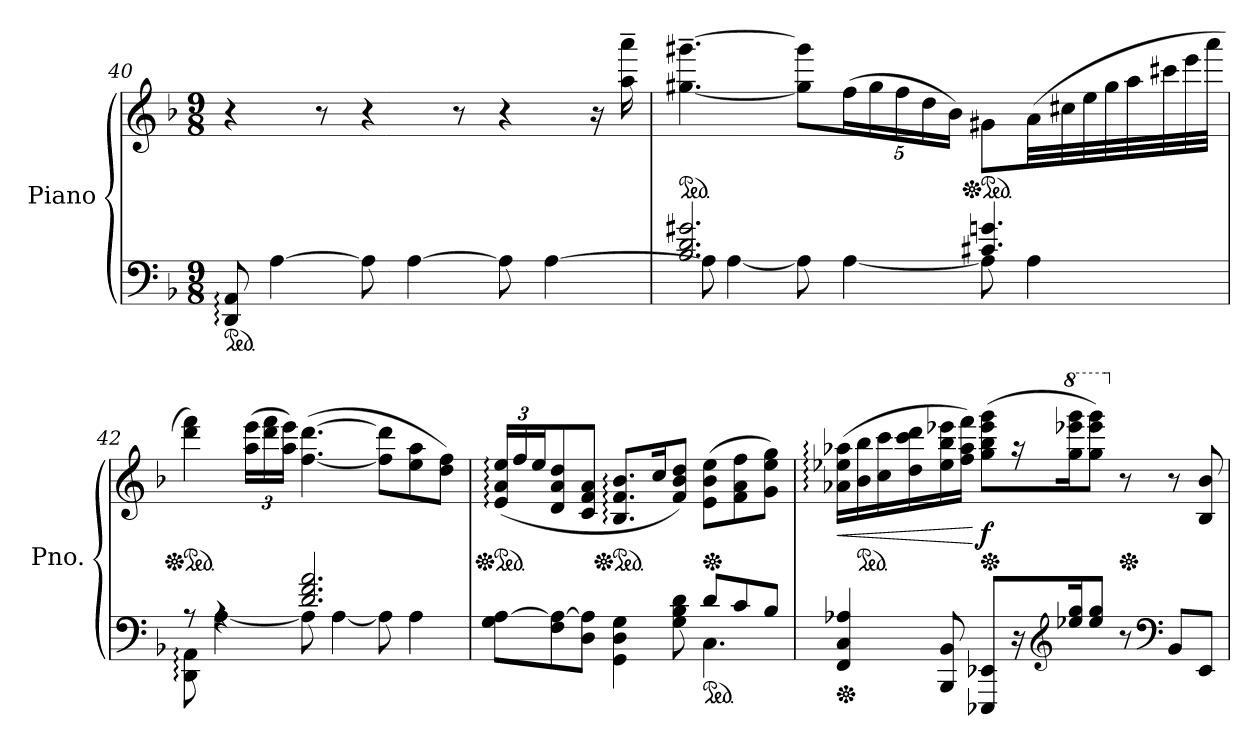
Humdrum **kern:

**kern	**kern	**dynam
*part1	*part1	*part1
*staff2	*staff1	*staff1/2
*I"Piano	*	*
*I'Pno.	*	*
!!LO:LB:g=z
*clefF4	*clefG2	*
*k[b-]	*k[b-]	*
*M9/8	*M9/8	*
*ped	*	*
=40	=40	=40
8DD/: 8AA/:	4r	.
[4A\	.	.
.	8r	.
8A\]	4r	.
[4A\	.	.
.	8r	.
8A\]	4r	.
[4A\	.	.
.	16r	.
.	16aa\~ 16aaa\~	.
=41	=41	=41
*^	*	*
*	*	*ped	*
2.B-/ 2.d/ 2.g#X/	8A\]	[4.gg#X\~ [4.ggg#X\~	.
.	[4A\	.	.
.	8A\]	8gg#\] 8ggg#\]L	.
*	*	*Xbrackettup	*
.	[4A\	(>20ff\L	.
.	.	20gg#\	.
.	.	20ff\	.
.	.	20dd\	.
.	.	20b-\JJ)	.
*	*	*Xped	*
*	*	*ped	*
4.c#X/ 4.gn/	8A\]	8g#X\L	.
.	4A\	(>32a\LL	.
.	.	32cc#X\	.
.	.	32ee\	.
.	.	32gg#\	.
.	.	32aa\	.
.	.	32ccc#X\	.
.	.	32eee\	.
.	.	32aaa\JJJ	.
=42	=42	=42	=42
*	*	*Xped	*
*	*	*ped	*
8rA	8DD\: 8AA\:	4ddd\ 4fff\)	.
4rA	[4A\	.	.
.	.	(>24aa\ 24eee\LL	.
.	.	24ddd\ 24fff\	.
.	.	24aa\ 24eee\JJ)	.
2.d/ 2.f/ 2.a/	8A\]	(>[4.ff\ [4.ddd\	.
.	[4A\	.	.
.	8A\]	8ff\] 8ddd\]L	.
.	4A\	8ee\ 8aa\	.
.	.	8dd\ 8ff\J)	.
!!LO:PB:g=z
=43	=43	=43	=43
*	*	*Xped	*
*	*	*ped	*
8G\ [8A\L	2.ryy	(>24e/: 24a/: 24ee/:LL	.
.	.	24ff/	.
.	.	24ee/J	.
8F\ 8A\_	.	8d/ 8a/ 8dd/	.
8D\ 8A\]J	.	8c/ 8f/ 8a/J	.
*	*	*Xped	*
*	*	*ped	*
4GG\ 4D\ 4G\	.	8.B-/: 8.f/: 8.b-/:L	.
.	.	16cc/K	.
8G\ 8B-\ 8d\	.	8f/ 8b-/ 8dd/J)	.
*ped	*	*	*
*	*	*Xped	*
8d/L	4.C\	(>8e\ 8b-\ 8ee\L	.
8c/	.	8f\ 8a\ 8ff\	.
8B-/J	.	8g\ 8ee\ 8gg\J)	.
*v	*v	*	*
=44	=44	=44
*Xped	*	*
!	!	!LO:HP:b
4FF/ 4C/ 4A-X/	(>16a-X\: 16ee-X\: 16aa-X\:LL	<
*	*ped	*
.	16b-\ 16bb-\	.
.	16cc\ 16ccc\	.
.	16dd\ 16ccc\ 16ddd\	.
8BBB-/ 8BB-/	16ee-\ 16bb-\ 16eee-X\	.
.	16ff\ 16aa-\ 16fff\JJ)	.
*	*Xped	*
!	!	!LO:DY:n=1:b
8EEE-X/ 8EE-X/L	(>8gg\ 8bb-\ 8eee-\ 8ggg\L	[ f
16r	16raa	.
*clefG2	*	*
*	*8va	*
16ee-X/ 16gg/K	16ggg\ 16eeee-X\ 16gggg\K	.
8ee-/ 8gg/J	8ggg\ 8eeee-\ 8gggg\J)	.
*	*Xped	*
*	*X8va	*
8r	8r	.
*clefF4	*	*
8BB-/L	8r	.
8EE-/J	8B-/ 8b-/	.
=	=	=
*-	*-	*-
